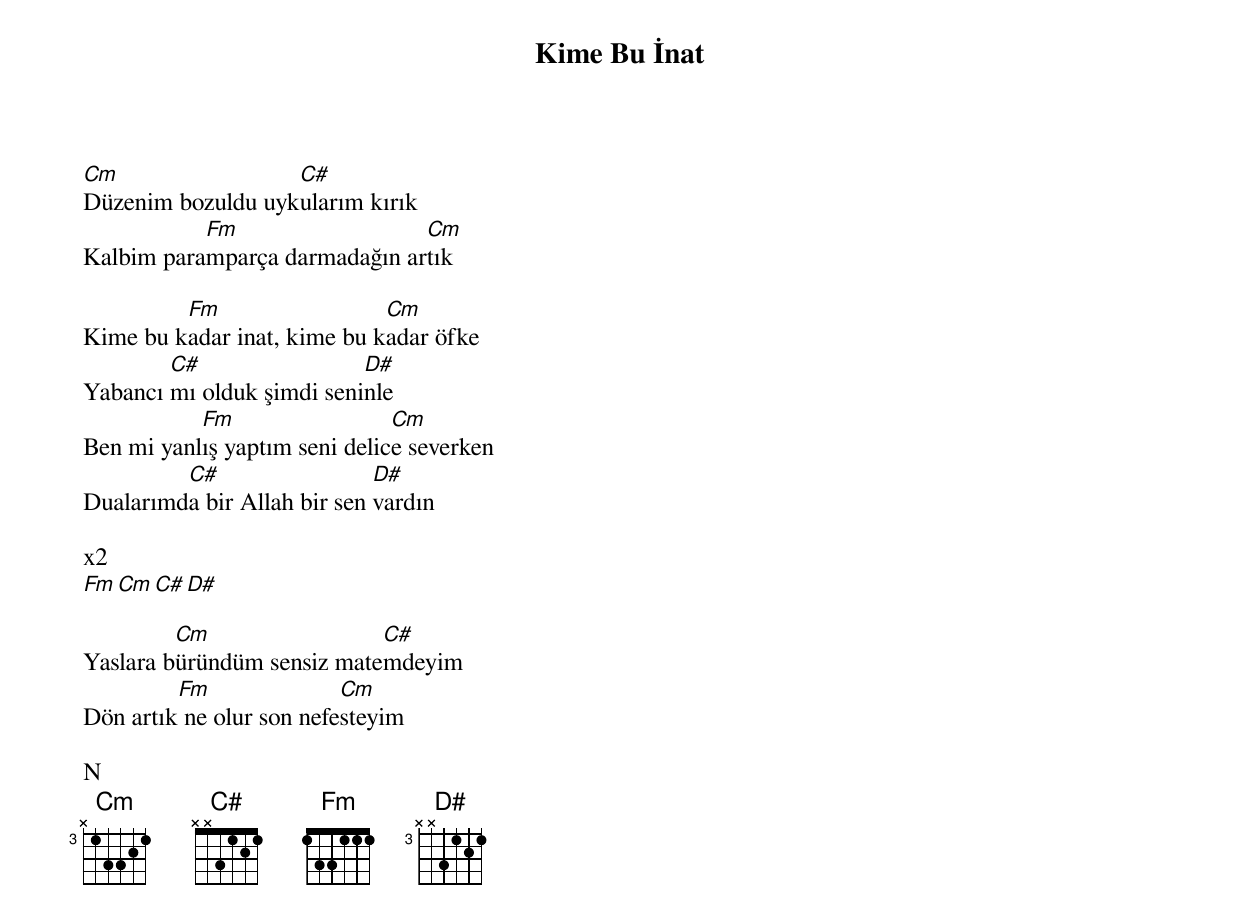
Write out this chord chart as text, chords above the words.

{title: Kime Bu İnat}
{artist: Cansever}

Cm                 C#
Düzenim bozuldu uykularım kırık
           Fm                  Cm
Kalbim paramparça darmadağın artık

         Fm                  Cm
Kime bu kadar inat, kime bu kadar öfke
        C#                 D#
Yabancı mı olduk şimdi seninle
           Fm                  Cm
Ben mi yanlış yaptım seni delice severken
         C#                  D#
Dualarımda bir Allah bir sen vardın

x2
Fm  Cm  C#  D#

         Cm                 C#
Yaslara büründüm sensiz matemdeyim
         Fm               Cm
Dön artık ne olur son nefesteyim

N
